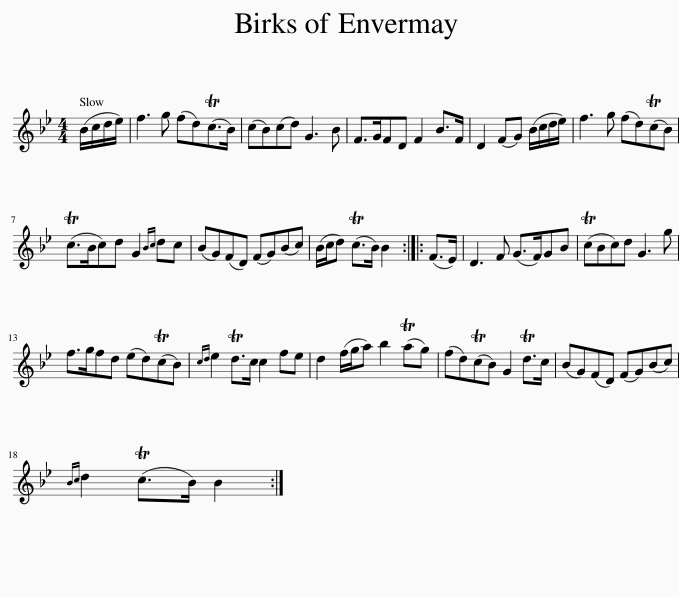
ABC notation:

X:1
L:1/8
M:4/4
I:linebreak $
K:Bb
V:1 treble
V:1
 (B/c/d/e/) | f3 g (fd)(Tc>B) | (cB)(cd) G3 B | F>GFD F2 B>F | D2 (FG) (B/c/d/e/) | %5
 f3 g (fd)(TcB) |$ (Tc>Bc)d G2{Bc} dc | (BG)(FD) (FG)(Bc) | (B/c/d) (Tc>B) B2 :: (F>E) | %10
 D3 F (G>F)GB | (TcBc)d G3 g |$ f>gfd (ed)(TcB) |{cd} e2 Td>c c2 fe | d2 (f/g/a) b2 (Tag) | %15
 (fd)(TcB) G2 Td>c | (BG)(FD) (FG)(Bc) |${Bc} d2 (Tc>B) B2 :| %18
